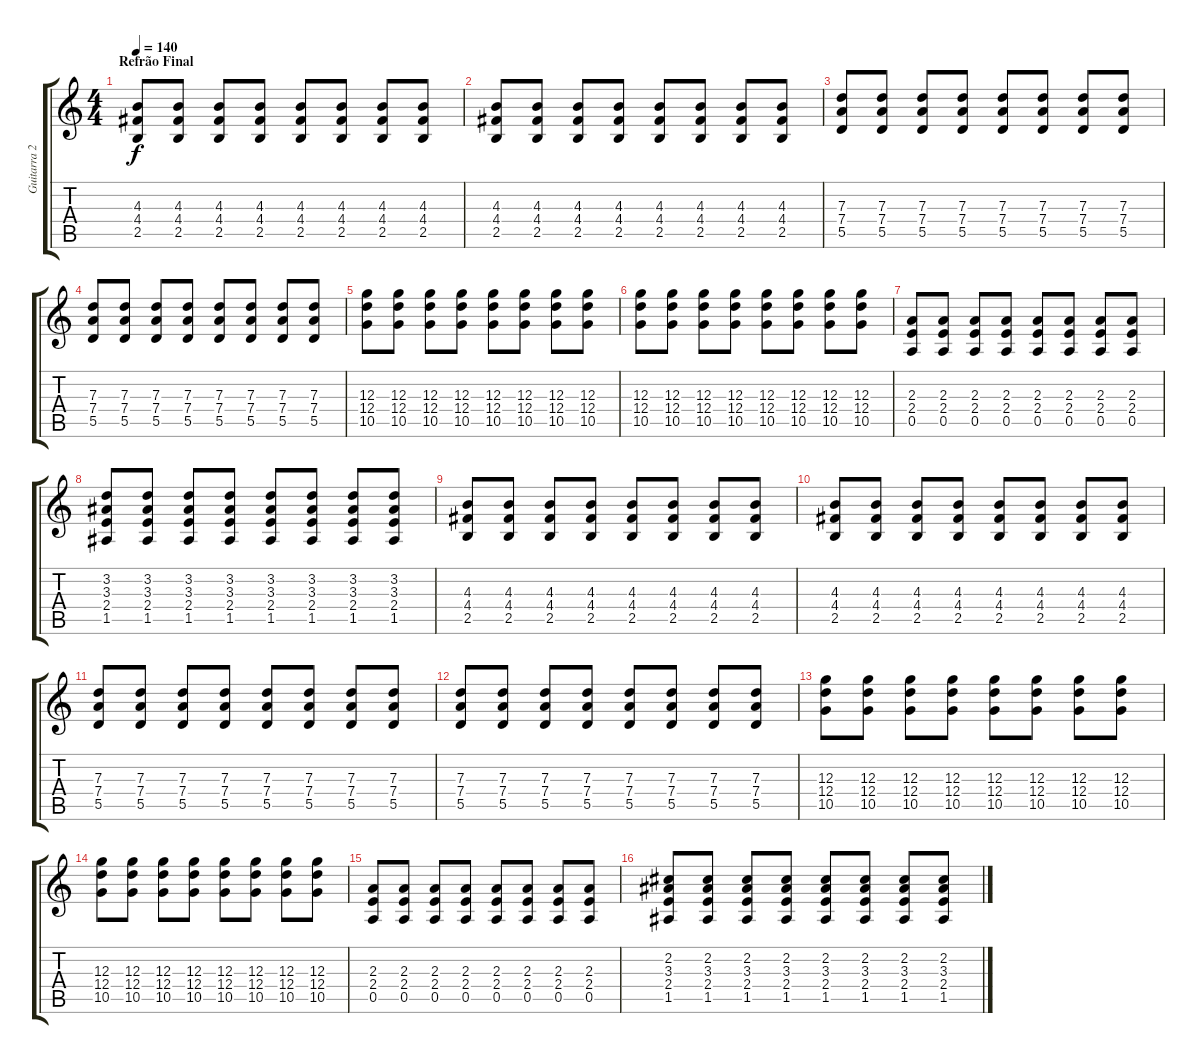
\track ("Guitarra 2" "Guitarra 2") {instrument distortionguitar}
\staff {score tabs}
\tuning (E4 B3 G3 D3 A2 E2) {hide}
\ts (4 4)
\section ("" "Refrão Final")
\tempo 140
\clef g2
\ks c
(4.3 4.4 2.5).8{dy f volume 10 instrument distortionguitar} (4.3 4.4 2.5).8 (4.3 4.4 2.5).8 (4.3 4.4 2.5).8 (4.3 4.4 2.5).8 (4.3 4.4 2.5).8 (4.3 4.4 2.5).8 (4.3 4.4 2.5).8 |
(4.3 4.4 2.5).8 (4.3 4.4 2.5).8 (4.3 4.4 2.5).8 (4.3 4.4 2.5).8 (4.3 4.4 2.5).8 (4.3 4.4 2.5).8 (4.3 4.4 2.5).8 (4.3 4.4 2.5).8 |
(7.3 7.4 5.5).8 (7.3 7.4 5.5).8 (7.3 7.4 5.5).8 (7.3 7.4 5.5).8 (7.3 7.4 5.5).8 (7.3 7.4 5.5).8 (7.3 7.4 5.5).8 (7.3 7.4 5.5).8 |
(7.3 7.4 5.5).8 (7.3 7.4 5.5).8 (7.3 7.4 5.5).8 (7.3 7.4 5.5).8 (7.3 7.4 5.5).8 (7.3 7.4 5.5).8 (7.3 7.4 5.5).8 (7.3 7.4 5.5).8 |
(12.3 12.4 10.5).8 (12.3 12.4 10.5).8 (12.3 12.4 10.5).8 (12.3 12.4 10.5).8 (12.3 12.4 10.5).8 (12.3 12.4 10.5).8 (12.3 12.4 10.5).8 (12.3 12.4 10.5).8 |
(12.3 12.4 10.5).8 (12.3 12.4 10.5).8 (12.3 12.4 10.5).8 (12.3 12.4 10.5).8 (12.3 12.4 10.5).8 (12.3 12.4 10.5).8 (12.3 12.4 10.5).8 (12.3 12.4 10.5).8 |
(2.3 2.4 0.5).8 (2.3 2.4 0.5).8 (2.3 2.4 0.5).8 (2.3 2.4 0.5).8 (2.3 2.4 0.5).8 (2.3 2.4 0.5).8 (2.3 2.4 0.5).8 (2.3 2.4 0.5).8 |
(3.2 3.3 2.4 1.5).8 (3.2 3.3 2.4 1.5).8 (3.2 3.3 2.4 1.5).8 (3.2 3.3 2.4 1.5).8 (3.2 3.3 2.4 1.5).8 (3.2 3.3 2.4 1.5).8 (3.2 3.3 2.4 1.5).8 (3.2 3.3 2.4 1.5).8 |
(4.3 4.4 2.5).8{volume 10} (4.3 4.4 2.5).8 (4.3 4.4 2.5).8 (4.3 4.4 2.5).8 (4.3 4.4 2.5).8 (4.3 4.4 2.5).8 (4.3 4.4 2.5).8 (4.3 4.4 2.5).8 |
(4.3 4.4 2.5).8 (4.3 4.4 2.5).8 (4.3 4.4 2.5).8 (4.3 4.4 2.5).8 (4.3 4.4 2.5).8 (4.3 4.4 2.5).8 (4.3 4.4 2.5).8 (4.3 4.4 2.5).8 |
(7.3 7.4 5.5).8 (7.3 7.4 5.5).8 (7.3 7.4 5.5).8 (7.3 7.4 5.5).8 (7.3 7.4 5.5).8 (7.3 7.4 5.5).8 (7.3 7.4 5.5).8 (7.3 7.4 5.5).8 |
(7.3 7.4 5.5).8 (7.3 7.4 5.5).8 (7.3 7.4 5.5).8 (7.3 7.4 5.5).8 (7.3 7.4 5.5).8 (7.3 7.4 5.5).8 (7.3 7.4 5.5).8 (7.3 7.4 5.5).8 |
(12.3 12.4 10.5).8 (12.3 12.4 10.5).8 (12.3 12.4 10.5).8 (12.3 12.4 10.5).8 (12.3 12.4 10.5).8 (12.3 12.4 10.5).8 (12.3 12.4 10.5).8 (12.3 12.4 10.5).8 |
(12.3 12.4 10.5).8 (12.3 12.4 10.5).8 (12.3 12.4 10.5).8 (12.3 12.4 10.5).8 (12.3 12.4 10.5).8 (12.3 12.4 10.5).8 (12.3 12.4 10.5).8 (12.3 12.4 10.5).8 |
(2.3 2.4 0.5).8 (2.3 2.4 0.5).8 (2.3 2.4 0.5).8 (2.3 2.4 0.5).8 (2.3 2.4 0.5).8 (2.3 2.4 0.5).8 (2.3 2.4 0.5).8 (2.3 2.4 0.5).8 |
(2.2 3.3 2.4 1.5).8 (2.2 3.3 2.4 1.5).8 (2.2 3.3 2.4 1.5).8 (2.2 3.3 2.4 1.5).8 (2.2 3.3 2.4 1.5).8 (2.2 3.3 2.4 1.5).8 (2.2 3.3 2.4 1.5).8 (2.2 3.3 2.4 1.5).8
